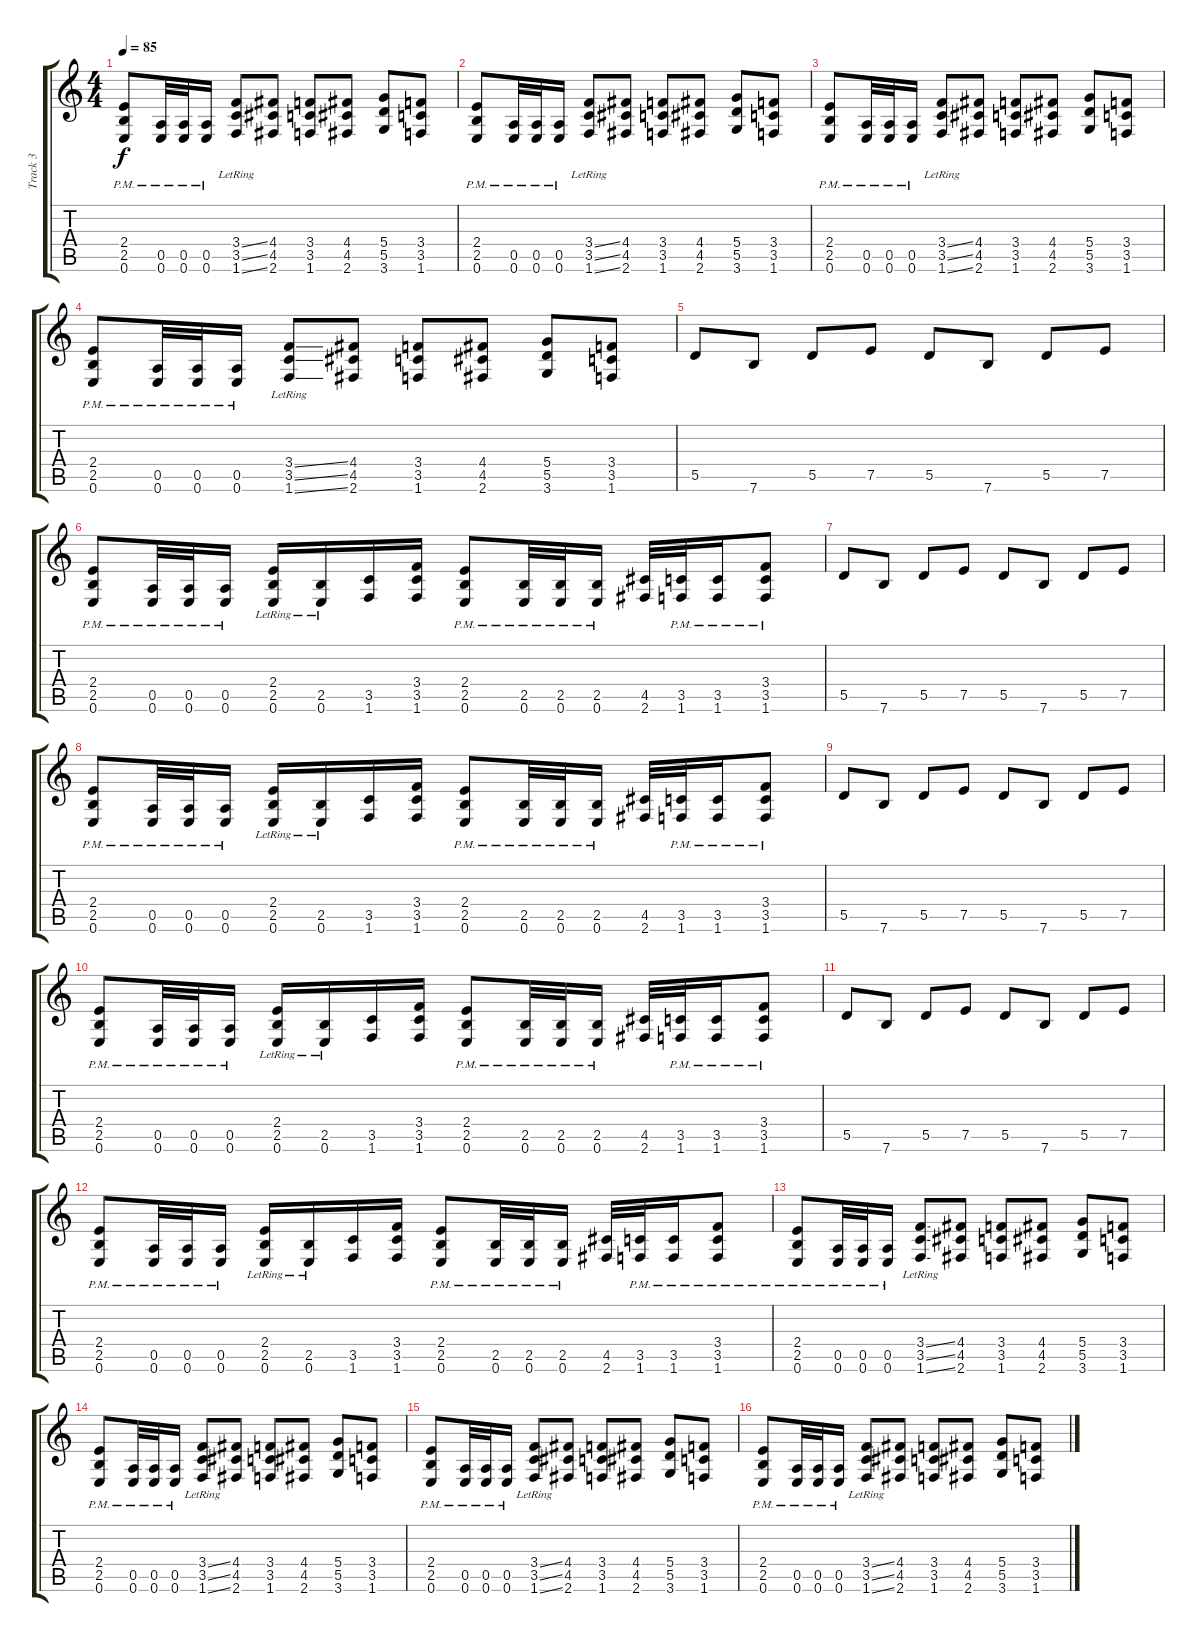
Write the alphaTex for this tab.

\track ("Track 3" "Track 3") {instrument distortionguitar}
\staff {score tabs}
\tuning (E4 B3 G3 D3 A2 E2) {hide}
\ts (4 4)
\tempo 85
\clef g2
\ks c
(2.4{pm} 2.5{pm} 0.6{pm}).8{dy f} (0.5{pm} 0.6{pm}).32 (0.5{pm} 0.6{pm}).32 (0.5{pm} 0.6{pm}).16 (3.4{ss lr} 3.5{ss lr} 1.6{ss lr}).8 (4.4 4.5 2.6).8 (3.4 3.5 1.6).8 (4.4 4.5 2.6).8 (5.4 5.5 3.6).8 (3.4 3.5 1.6).8 |
(2.4{pm} 2.5{pm} 0.6{pm}).8 (0.5{pm} 0.6{pm}).32 (0.5{pm} 0.6{pm}).32 (0.5{pm} 0.6{pm}).16 (3.4{ss lr} 3.5{ss lr} 1.6{ss lr}).8 (4.4 4.5 2.6).8 (3.4 3.5 1.6).8 (4.4 4.5 2.6).8 (5.4 5.5 3.6).8 (3.4 3.5 1.6).8 |
(2.4{pm} 2.5{pm} 0.6{pm}).8 (0.5{pm} 0.6{pm}).32 (0.5{pm} 0.6{pm}).32 (0.5{pm} 0.6{pm}).16 (3.4{ss lr} 3.5{ss lr} 1.6{ss lr}).8 (4.4 4.5 2.6).8 (3.4 3.5 1.6).8 (4.4 4.5 2.6).8 (5.4 5.5 3.6).8 (3.4 3.5 1.6).8 |
(2.4{pm} 2.5{pm} 0.6{pm}).8 (0.5{pm} 0.6{pm}).32 (0.5{pm} 0.6{pm}).32 (0.5{pm} 0.6{pm}).16 (3.4{ss lr} 3.5{ss lr} 1.6{ss lr}).8 (4.4 4.5 2.6).8 (3.4 3.5 1.6).8 (4.4 4.5 2.6).8 (5.4 5.5 3.6).8 (3.4 3.5 1.6).8 |
5.5.8 7.6.8 5.5.8 7.5.8 5.5.8 7.6.8 5.5.8 7.5.8 |
(2.4{pm} 2.5{pm} 0.6{pm}).8 (0.5{pm} 0.6{pm}).32 (0.5{pm} 0.6{pm}).32 (0.5{pm} 0.6{pm}).16 (2.4{lr} 2.5{lr} 0.6{lr}).16 (2.5{lr} 0.6{lr}).16 (3.5 1.6).16 (3.4 3.5 1.6).16 (2.4{pm} 2.5{pm} 0.6{pm}).8 (2.5{pm} 0.6{pm}).32 (2.5{pm} 0.6{pm}).32 (2.5{pm} 0.6{pm}).16 (4.5 2.6).32 (3.5{pm} 1.6{pm}).32 (3.5{pm} 1.6{pm}).16 (3.4{pm} 3.5{pm} 1.6{pm}).8 |
5.5.8 7.6.8 5.5.8 7.5.8 5.5.8 7.6.8 5.5.8 7.5.8 |
(2.4{pm} 2.5{pm} 0.6{pm}).8 (0.5{pm} 0.6{pm}).32 (0.5{pm} 0.6{pm}).32 (0.5{pm} 0.6{pm}).16 (2.4{lr} 2.5{lr} 0.6{lr}).16 (2.5{lr} 0.6{lr}).16 (3.5 1.6).16 (3.4 3.5 1.6).16 (2.4{pm} 2.5{pm} 0.6{pm}).8 (2.5{pm} 0.6{pm}).32 (2.5{pm} 0.6{pm}).32 (2.5{pm} 0.6{pm}).16 (4.5 2.6).32 (3.5{pm} 1.6{pm}).32 (3.5{pm} 1.6{pm}).16 (3.4{pm} 3.5{pm} 1.6{pm}).8 |
5.5.8 7.6.8 5.5.8 7.5.8 5.5.8 7.6.8 5.5.8 7.5.8 |
(2.4{pm} 2.5{pm} 0.6{pm}).8 (0.5{pm} 0.6{pm}).32 (0.5{pm} 0.6{pm}).32 (0.5{pm} 0.6{pm}).16 (2.4{lr} 2.5{lr} 0.6{lr}).16 (2.5{lr} 0.6{lr}).16 (3.5 1.6).16 (3.4 3.5 1.6).16 (2.4{pm} 2.5{pm} 0.6{pm}).8 (2.5{pm} 0.6{pm}).32 (2.5{pm} 0.6{pm}).32 (2.5{pm} 0.6{pm}).16 (4.5 2.6).32 (3.5{pm} 1.6{pm}).32 (3.5{pm} 1.6{pm}).16 (3.4{pm} 3.5{pm} 1.6{pm}).8 |
5.5.8 7.6.8 5.5.8 7.5.8 5.5.8 7.6.8 5.5.8 7.5.8 |
(2.4{pm} 2.5{pm} 0.6{pm}).8 (0.5{pm} 0.6{pm}).32 (0.5{pm} 0.6{pm}).32 (0.5{pm} 0.6{pm}).16 (2.4{lr} 2.5{lr} 0.6{lr}).16 (2.5{lr} 0.6{lr}).16 (3.5 1.6).16 (3.4 3.5 1.6).16 (2.4{pm} 2.5{pm} 0.6{pm}).8 (2.5{pm} 0.6{pm}).32 (2.5{pm} 0.6{pm}).32 (2.5{pm} 0.6{pm}).16 (4.5 2.6).32 (3.5{pm} 1.6{pm}).32 (3.5{pm} 1.6{pm}).16 (3.4{pm} 3.5{pm} 1.6{pm}).8 |
(2.4{pm} 2.5{pm} 0.6{pm}).8 (0.5{pm} 0.6{pm}).32 (0.5{pm} 0.6{pm}).32 (0.5{pm} 0.6{pm}).16 (3.4{ss lr} 3.5{ss lr} 1.6{ss lr}).8 (4.4 4.5 2.6).8 (3.4 3.5 1.6).8 (4.4 4.5 2.6).8 (5.4 5.5 3.6).8 (3.4 3.5 1.6).8 |
(2.4{pm} 2.5{pm} 0.6{pm}).8 (0.5{pm} 0.6{pm}).32 (0.5{pm} 0.6{pm}).32 (0.5{pm} 0.6{pm}).16 (3.4{ss lr} 3.5{ss lr} 1.6{ss lr}).8 (4.4 4.5 2.6).8 (3.4 3.5 1.6).8 (4.4 4.5 2.6).8 (5.4 5.5 3.6).8 (3.4 3.5 1.6).8 |
(2.4{pm} 2.5{pm} 0.6{pm}).8 (0.5{pm} 0.6{pm}).32 (0.5{pm} 0.6{pm}).32 (0.5{pm} 0.6{pm}).16 (3.4{ss lr} 3.5{ss lr} 1.6{ss lr}).8 (4.4 4.5 2.6).8 (3.4 3.5 1.6).8 (4.4 4.5 2.6).8 (5.4 5.5 3.6).8 (3.4 3.5 1.6).8 |
(2.4{pm} 2.5{pm} 0.6{pm}).8 (0.5{pm} 0.6{pm}).32 (0.5{pm} 0.6{pm}).32 (0.5{pm} 0.6{pm}).16 (3.4{ss lr} 3.5{ss lr} 1.6{ss lr}).8 (4.4 4.5 2.6).8 (3.4 3.5 1.6).8 (4.4 4.5 2.6).8 (5.4 5.5 3.6).8 (3.4 3.5 1.6).8
